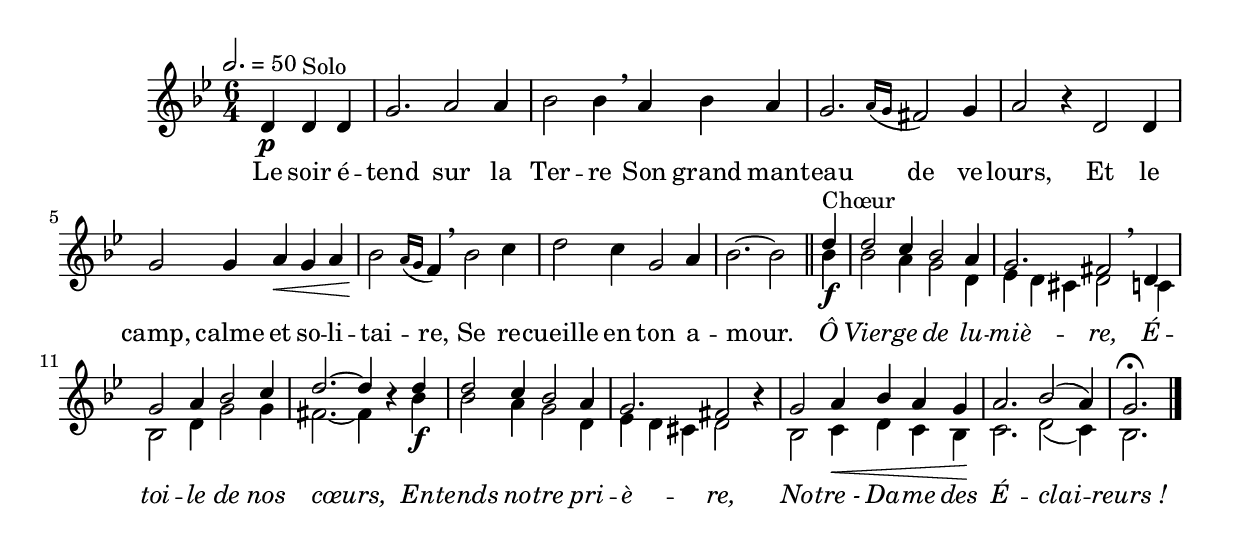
\version "2.18"
\language "français"

\header {
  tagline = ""
  composer = ""
}

MetriqueArmure = {
  \tempo 2.=50
  \time 6/4
  \key sib \major
}

italique = { \override Score . LyricText #'font-shape = #'italic }

roman = { \override Score . LyricText #'font-shape = #'roman }

MusiqueCouplet = \relative do' {
  \partial 2. re4\p re^"Solo" re
  sol2. la2 la4
  sib2 sib4 \breathe
  la4 sib la
  sol2. \acciaccatura {la16[ sol]} fad2 sol4
  la2 r4 re,2 re4
  sol2 sol4 la\< sol la
  sib2\! \acciaccatura {la16[ sol]} fa4 \breathe sib2 do4
  re2 do4 sol2 la4
  sib2. ~ sib2 \bar "||"
}

MusiqueRefrainI = \relative do'' {
  re4\f^"Chœur"
  re2 do4 sib2 la4
  sol2. fad2 \breathe re4
  sol2 la4 sib2 do4
  re2.~ re4 \oneVoice r \voiceOne re\f
  re2 do4 sib2 la4
  sol2. fad2 \oneVoice r4 \voiceOne
  sol2 la4\< sib la sol\!
  la2. sib2( la4)
  sol2.\fermata \bar "|."
}

MusiqueRefrainII = \relative do'' {
  sib4
  sib2 la4 sol2 re4
  mib4 re dod re2 do4
  sib2 re4 sol2 sol4
  fad2.~ fad4 s sib4
  sib2 la4 sol2 re4
  mib4 re dod re2 s4
  sib2 do4 re do sib
  do2. re2( do4)
  sib2.
}

ParolesCouplet = \lyricmode {
  Le soir é -- tend sur la Ter -- re
  Son grand man -- teau de ve -- lours,
  Et le camp, calme et so -- li -- tai -- re,
  Se re -- cueille en ton a -- mour.
}

ParolesRefrain = \lyricmode {
  \italique
  Ô Vier -- ge de lu -- miè -- re,
  É -- toi -- le de nos cœurs,
  En -- tends no -- tre pri -- è -- re,
  No -- tre_- Da -- me des É -- clai -- reurs_!
}

\score{
  <<
    \new Staff <<
      \set Staff.midiInstrument = "flute"
      \set Staff.autoBeaming = ##f
      \new Voice = "couplet" {
        \override Score.PaperColumn #'keep-inside-line = ##t
        \MetriqueArmure
        \MusiqueCouplet
        \voiceOne
        \MusiqueRefrainI
      }
        \new Voice = "refrainII" {
          s4*50
          \voiceTwo
          \MusiqueRefrainII
        }
    >>
    \new Lyrics \lyricsto couplet {
      \ParolesCouplet
      \ParolesRefrain
    }
  >>
  \layout{}
  \midi{}
}
